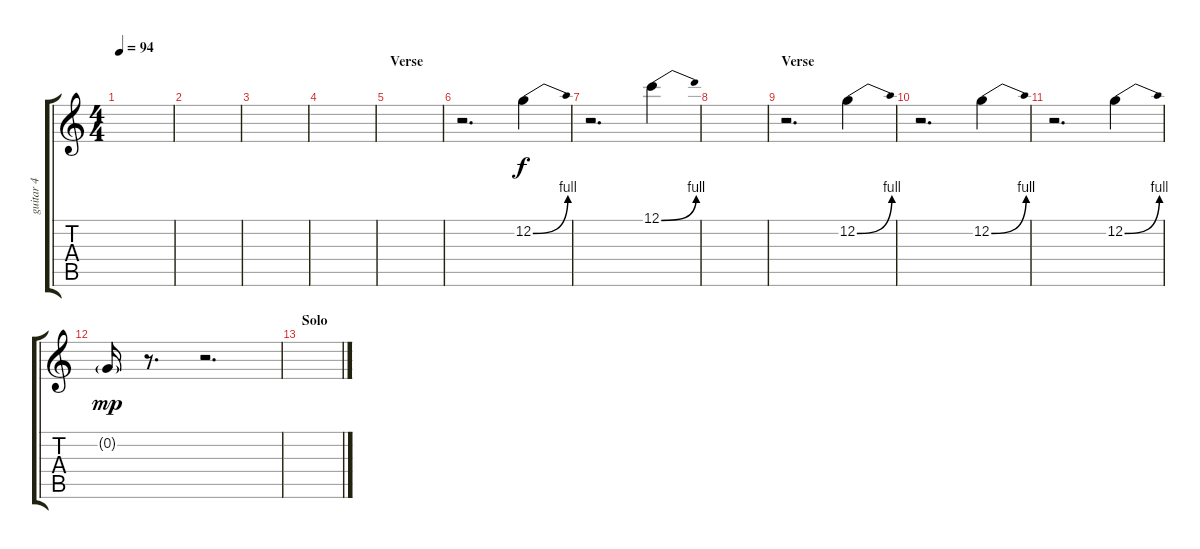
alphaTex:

\track ("guitar 4" "guitar 4") {instrument distortionguitar}
\staff {score tabs}
\tuning (C4 G3 Eb3 Bb2 F2 C2) {hide}
\ts (4 4)
\tempo 94
\clef g2
\ks c
|
|
|
|
\section ("" "Verse")
|
r.2{d} 12.2{be (bend 0 0 60 4)}.4 |
r.2{d} 12.1{be (bend 0 0 60 4)}.4 |
|
\section ("" "Verse")
r.2{d} 12.2{be (bend 0 0 60 4)}.4 |
r.2{d} 12.2{be (bend 0 0 60 4)}.4 |
r.2{d} 12.2{be (bend 0 0 60 4)}.4 |
0.2{g}.16{dy mp} r.8{d} r.2{d} |
\section ("" "Solo")
